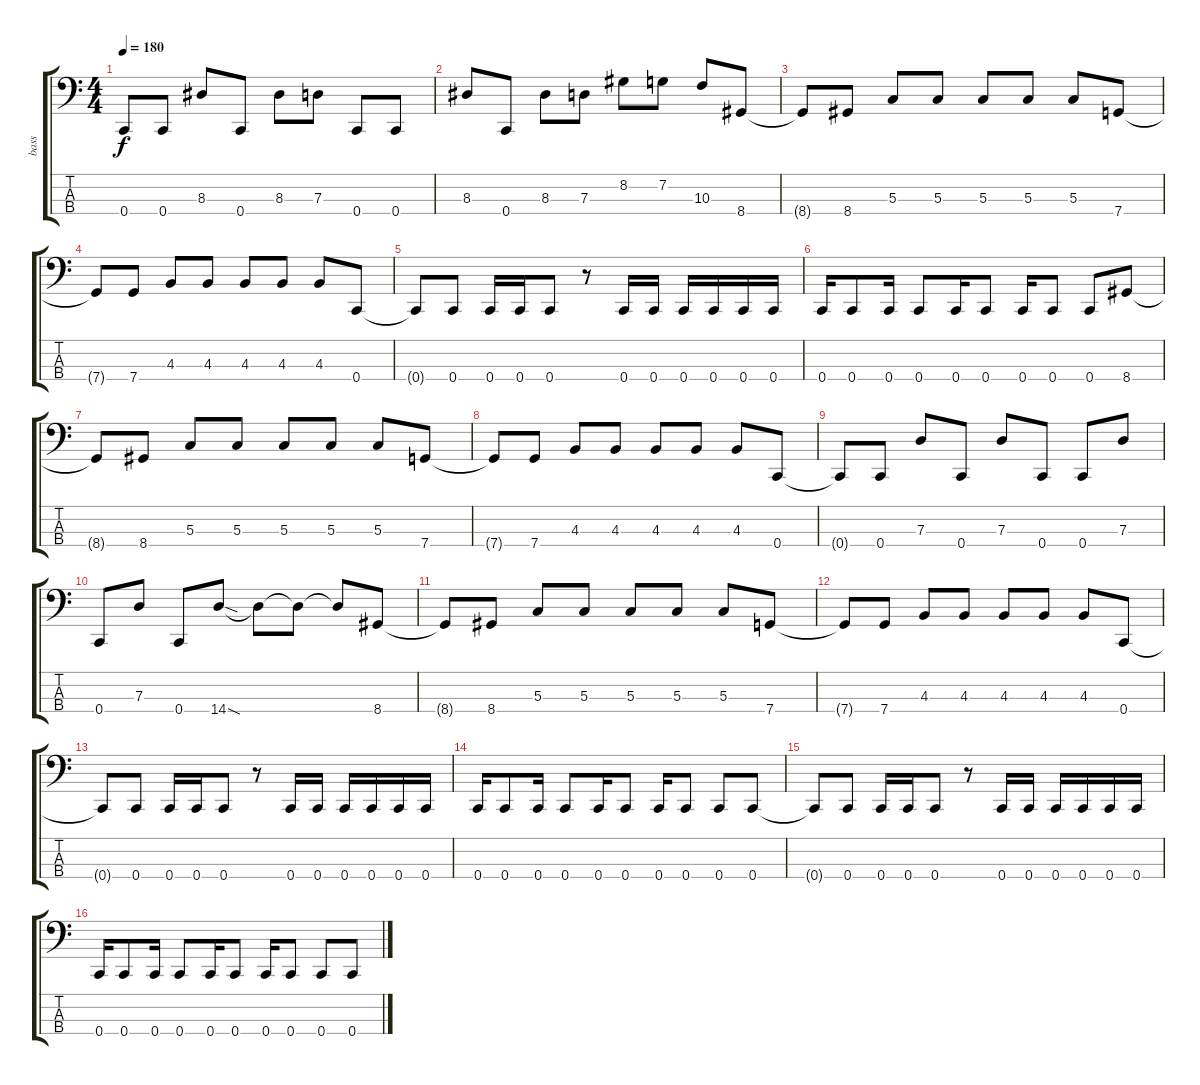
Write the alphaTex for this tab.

\track ("bass" "bass") {instrument electricbasspick}
\staff {score tabs}
\tuning (F2 C2 G1 C1) {hide}
\ts (4 4)
\tempo 180
\clef f4
\ks c
0.4{t}.8{dy f} 0.4.8 8.3.8 0.4.8 8.3.8 7.3.8 0.4.8 0.4.8 |
8.3.8 0.4.8 8.3.8 7.3.8 8.2.8 7.2.8 10.3.8 8.4.8 |
8.4{t}.8 8.4.8 5.3.8 5.3.8 5.3.8 5.3.8 5.3.8 7.4.8 |
7.4{t}.8 7.4.8 4.3.8 4.3.8 4.3.8 4.3.8 4.3.8 0.4.8 |
0.4{t}.8 0.4.8 0.4.16 0.4.16 0.4.8 r.8 0.4.16 0.4.16 0.4.16 0.4.16 0.4.16 0.4.16 |
0.4.16 0.4.8 0.4.16 0.4.8 0.4.16 0.4.8 0.4.16 0.4.8 0.4.8 8.4.8 |
8.4{t}.8 8.4.8 5.3.8 5.3.8 5.3.8 5.3.8 5.3.8 7.4.8 |
7.4{t}.8 7.4.8 4.3.8 4.3.8 4.3.8 4.3.8 4.3.8 0.4.8 |
0.4{t}.8 0.4.8 7.3.8 0.4.8 7.3.8 0.4.8 0.4.8 7.3.8 |
0.4.8 7.3.8 0.4.8 14.4{sod}.8 14.4{t}.8 14.4{t}.8 14.4{t}.8 8.4.8 |
8.4{t}.8 8.4.8 5.3.8 5.3.8 5.3.8 5.3.8 5.3.8 7.4.8 |
7.4{t}.8 7.4.8 4.3.8 4.3.8 4.3.8 4.3.8 4.3.8 0.4.8 |
0.4{t}.8 0.4.8 0.4.16 0.4.16 0.4.8 r.8 0.4.16 0.4.16 0.4.16 0.4.16 0.4.16 0.4.16 |
0.4.16 0.4.8 0.4.16 0.4.8 0.4.16 0.4.8 0.4.16 0.4.8 0.4.8 0.4.8 |
0.4{t}.8 0.4.8 0.4.16 0.4.16 0.4.8 r.8 0.4.16 0.4.16 0.4.16 0.4.16 0.4.16 0.4.16 |
0.4.16 0.4.8 0.4.16 0.4.8 0.4.16 0.4.8 0.4.16 0.4.8 0.4.8 0.4.8
